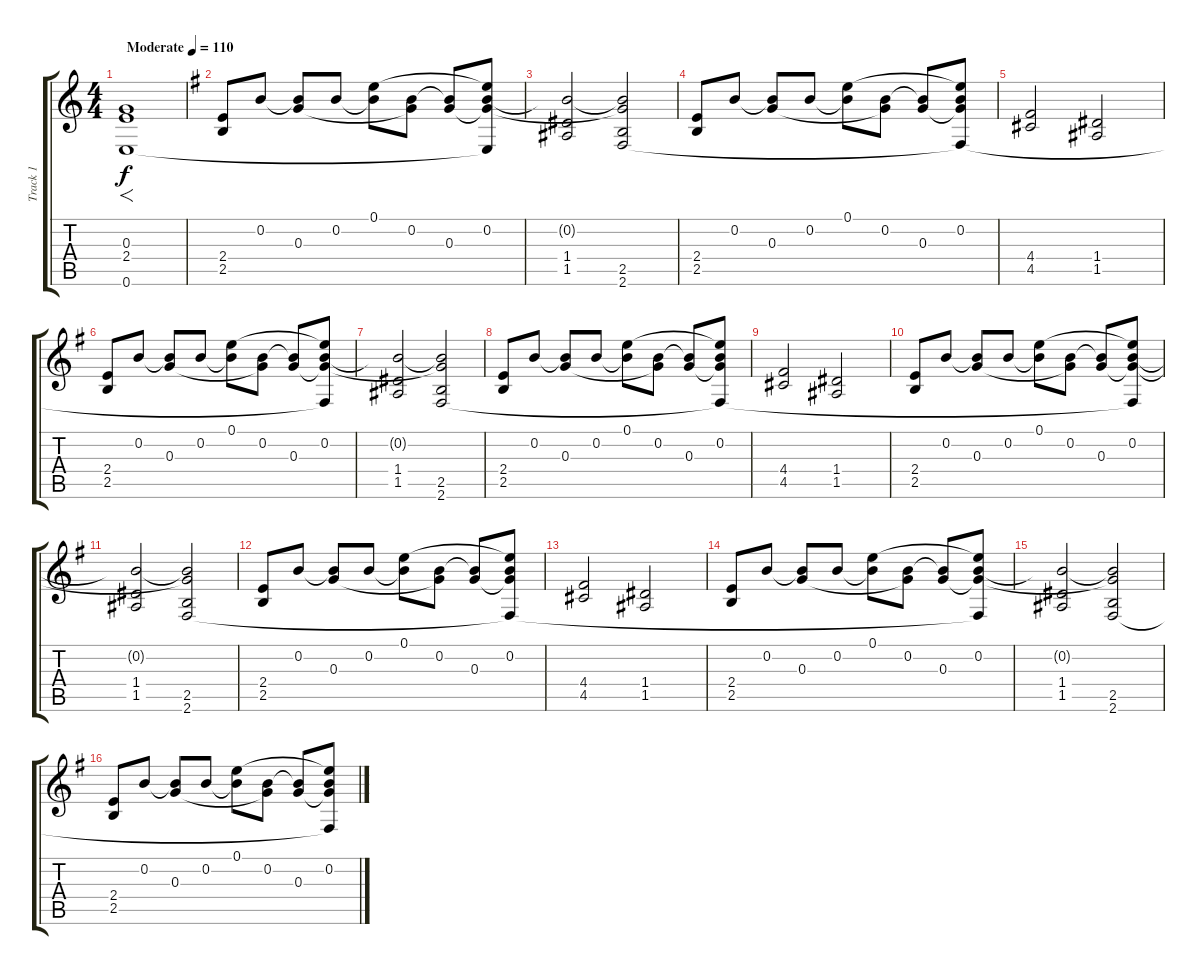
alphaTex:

\track ("Track 1" "Track 1") {instrument overdrivenguitar}
\staff {score tabs}
\tuning (E4 B3 G3 D3 A2 E2) {hide}
\ts (4 4)
\tempo (110 "Moderate")
\clef g2
\ks c
(0.3 2.4 0.6).1{f dy f instrument overdrivenguitar} |
\ks eminor
(2.4 2.5).8 0.2.8 (0.2{t} 0.3).8 0.2.8 (0.1 0.2{t}).8 (0.2 0.3{t}).8 (0.2{t} 0.3).8 (0.1{t} 0.2 0.3{t} 0.6{t}).8 |
(0.2{t} 1.4 1.5).2 (0.2{t} 0.3{t} 2.5 2.6).2 |
(2.4 2.5).8 0.2.8 (0.2{t} 0.3).8 0.2.8 (0.1 0.2{t}).8 (0.2 0.3{t}).8 (0.2{t} 0.3).8 (0.1{t} 0.2 0.3{t} 2.6{t}).8 |
(4.4 4.5).2 (1.4 1.5).2 |
(2.4 2.5).8 0.2.8 (0.2{t} 0.3).8 0.2.8 (0.1 0.2{t}).8 (0.2 0.3{t}).8 (0.2{t} 0.3).8 (0.1{t} 0.2 0.3{t} 2.6{t}).8 |
(0.2{t} 1.4 1.5).2 (0.2{t} 0.3{t} 2.5 2.6).2 |
(2.4 2.5).8 0.2.8 (0.2{t} 0.3).8 0.2.8 (0.1 0.2{t}).8 (0.2 0.3{t}).8 (0.2{t} 0.3).8 (0.1{t} 0.2 0.3{t} 2.6{t}).8 |
(4.4 4.5).2 (1.4 1.5).2 |
(2.4 2.5).8 0.2.8 (0.2{t} 0.3).8 0.2.8 (0.1 0.2{t}).8 (0.2 0.3{t}).8 (0.2{t} 0.3).8 (0.1{t} 0.2 0.3{t} 2.6{t}).8 |
(0.2{t} 1.4 1.5).2 (0.2{t} 0.3{t} 2.5 2.6).2 |
(2.4 2.5).8 0.2.8 (0.2{t} 0.3).8 0.2.8 (0.1 0.2{t}).8 (0.2 0.3{t}).8 (0.2{t} 0.3).8 (0.1{t} 0.2 0.3{t} 2.6{t}).8 |
(4.4 4.5).2 (1.4 1.5).2 |
(2.4 2.5).8 0.2.8 (0.2{t} 0.3).8 0.2.8 (0.1 0.2{t}).8 (0.2 0.3{t}).8 (0.2{t} 0.3).8 (0.1{t} 0.2 0.3{t} 2.6{t}).8 |
(0.2{t} 1.4 1.5).2 (0.2{t} 0.3{t} 2.5 2.6).2 |
(2.4 2.5).8 0.2.8 (0.2{t} 0.3).8 0.2.8 (0.1 0.2{t}).8 (0.2 0.3{t}).8 (0.2{t} 0.3).8 (0.1{t} 0.2 0.3{t} 2.6{t}).8
